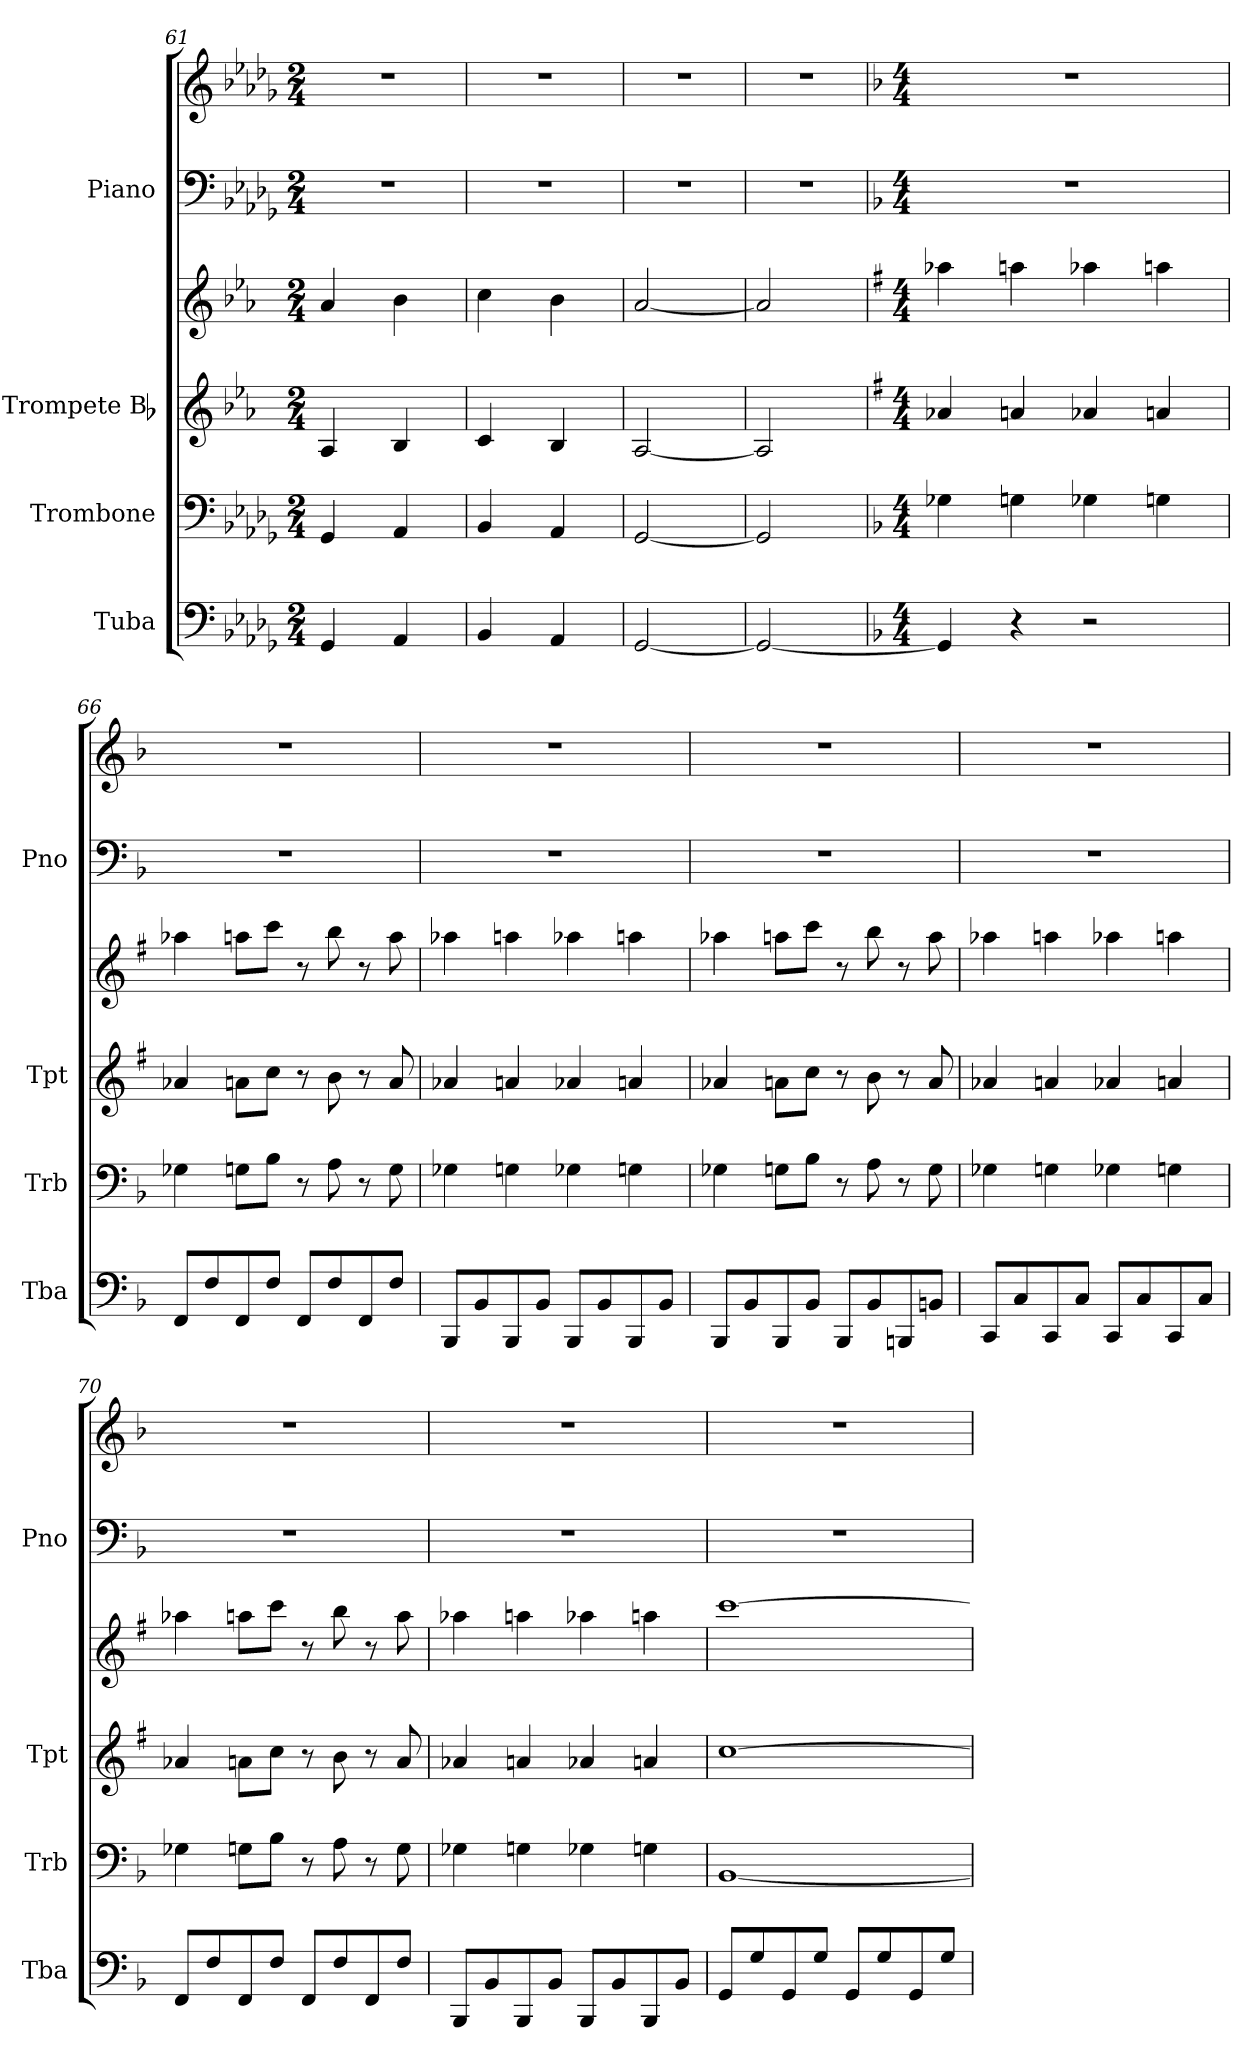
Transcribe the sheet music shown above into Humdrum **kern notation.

**kern	**kern	**kern	**kern	**kern	**kern
*part4	*part3	*part2	*part2	*part1	*part1
*staff6	*staff5	*staff4	*staff3	*staff2	*staff1
*I"Tuba	*I"Trombone	*I"Trompete Bb	*	*I"Piano	*
*I'Tba	*I'Trb	*I'Tpt	*	*I'Pno	*
*clefF4	*clefF4	*clefG2	*clefG2	*clefF4	*clefG2
*	*	*ITrd1c2	*ITrd1c2	*	*
*k[b-e-a-d-g-]	*k[b-e-a-d-g-]	*k[b-e-a-d-g-]	*k[b-e-a-d-g-]	*k[b-e-a-d-g-]	*k[b-e-a-d-g-]
*M2/4	*M2/4	*M2/4	*M2/4	*M2/4	*M2/4
=61	=61	=61	=61	=61	=61
4GG-/	4GG-/	4G-/	4g-/	2r	2r
4AA-/	4AA-/	4A-/	4a-\	.	.
=62	=62	=62	=62	=62	=62
4BB-/	4BB-/	4B-/	4b-\	2r	2r
4AA-/	4AA-/	4A-/	4a-\	.	.
=63	=63	=63	=63	=63	=63
[2GG-/	[2GG-/	[2G-/	[2g-/	2r	2r
=64	=64	=64	=64	=64	=64
2GG-/_	2GG-/]	2G-/]	2g-/]	2r	2r
=65	=65	=65	=65	=65	=65
*k[b-]	*k[b-]	*k[b-]	*k[b-]	*k[b-]	*k[b-]
*M4/4	*M4/4	*M4/4	*M4/4	*M4/4	*M4/4
*	*	*	*	*	*MM120
4GG-/]	4G-X\	4g-X/	4gg-X\	1r	1r
4r	4Gn\	4gn/	4ggn\	.	.
2r	4G-X\	4g-X/	4gg-X\	.	.
.	4Gn\	4gn/	4ggn\	.	.
=66	=66	=66	=66	=66	=66
8FF/L	4G-X\	4g-X/	4gg-X\	1r	1r
8F/	.	.	.	.	.
8FF/	8Gn\L	8gn\L	8ggn\L	.	.
8F/J	8B-\J	8b-\J	8bb-\J	.	.
8FF/L	8r	8r	8r	.	.
8F/	8A\	8a\	8aa\	.	.
8FF/	8r	8r	8r	.	.
8F/J	8G\	8g/	8gg\	.	.
=67	=67	=67	=67	=67	=67
*	*	*	*	*	*MM120
8BBB-/L	4G-X\	4g-X/	4gg-X\	1r	1r
8BB-/	.	.	.	.	.
8BBB-/	4Gn\	4gn/	4ggn\	.	.
8BB-/J	.	.	.	.	.
8BBB-/L	4G-X\	4g-X/	4gg-X\	.	.
8BB-/	.	.	.	.	.
8BBB-/	4Gn\	4gn/	4ggn\	.	.
8BB-/J	.	.	.	.	.
=68	=68	=68	=68	=68	=68
8BBB-/L	4G-X\	4g-X/	4gg-X\	1r	1r
8BB-/	.	.	.	.	.
8BBB-/	8Gn\L	8gn\L	8ggn\L	.	.
8BB-/J	8B-\J	8b-\J	8bb-\J	.	.
8BBB-/L	8r	8r	8r	.	.
8BB-/	8A\	8a\	8aa\	.	.
8BBBn/	8r	8r	8r	.	.
8BBn/J	8G\	8g/	8gg\	.	.
=69	=69	=69	=69	=69	=69
8CC/L	4G-X\	4g-X/	4gg-X\	1r	1r
8C/	.	.	.	.	.
8CC/	4Gn\	4gn/	4ggn\	.	.
8C/J	.	.	.	.	.
8CC/L	4G-X\	4g-X/	4gg-X\	.	.
8C/	.	.	.	.	.
8CC/	4Gn\	4gn/	4ggn\	.	.
8C/J	.	.	.	.	.
=70	=70	=70	=70	=70	=70
8FF/L	4G-X\	4g-X/	4gg-X\	1r	1r
8F/	.	.	.	.	.
8FF/	8Gn\L	8gn\L	8ggn\L	.	.
8F/J	8B-\J	8b-\J	8bb-\J	.	.
8FF/L	8r	8r	8r	.	.
8F/	8A\	8a\	8aa\	.	.
8FF/	8r	8r	8r	.	.
8F/J	8G\	8g/	8gg\	.	.
=71	=71	=71	=71	=71	=71
8BBB-/L	4G-X\	4g-X/	4gg-X\	1r	1r
8BB-/	.	.	.	.	.
8BBB-/	4Gn\	4gn/	4ggn\	.	.
8BB-/J	.	.	.	.	.
8BBB-/L	4G-X\	4g-X/	4gg-X\	.	.
8BB-/	.	.	.	.	.
8BBB-/	4Gn\	4gn/	4ggn\	.	.
8BB-/J	.	.	.	.	.
=72	=72	=72	=72	=72	=72
8GG/L	[1BB-	[1b-	[1bb-	1r	1r
8G/	.	.	.	.	.
8GG/	.	.	.	.	.
8G/J	.	.	.	.	.
8GG/L	.	.	.	.	.
8G/	.	.	.	.	.
8GG/	.	.	.	.	.
8G/J	.	.	.	.	.
=	=	=	=	=	=
*-	*-	*-	*-	*-	*-
